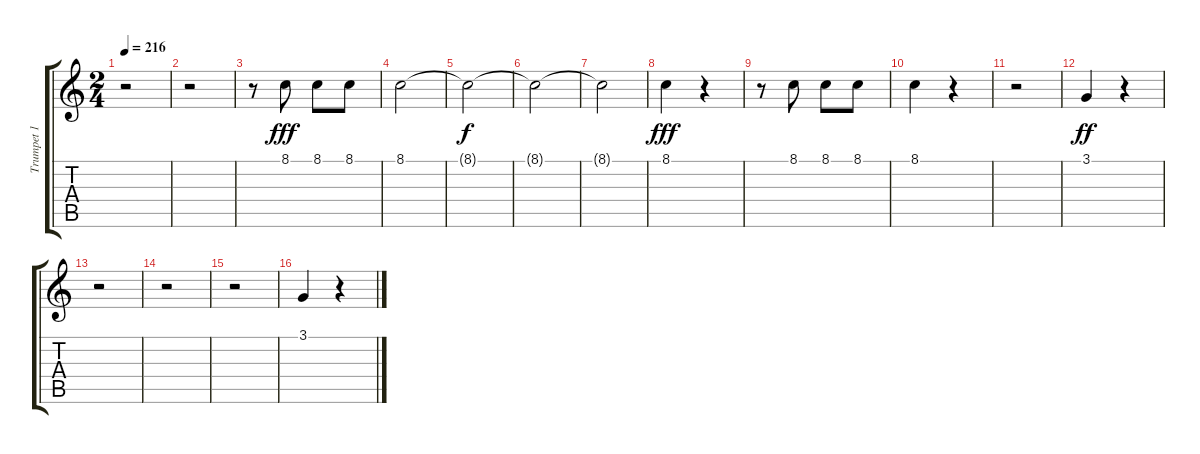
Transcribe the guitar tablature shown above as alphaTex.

\track ("Trumpet 1" "Trumpet 1") {instrument trumpet}
\staff {score tabs}
\tuning (E4 B3 G3 D3 A2 E2) {hide}
\ts (2 4)
\tempo 216
\clef g2
\ks c
r.2{dy fff} |
r.2 |
r.8 8.1.8 8.1.8 8.1.8 |
8.1.2 |
8.1{t}.2{dy f} |
8.1{t}.2 |
8.1{t}.2 |
8.1.4{dy fff} r.4 |
r.8 8.1.8 8.1.8 8.1.8 |
8.1.4 r.4 |
r.2 |
3.1.4{dy ff} r.4 |
r.2 |
r.2 |
r.2 |
3.1.4 r.4
